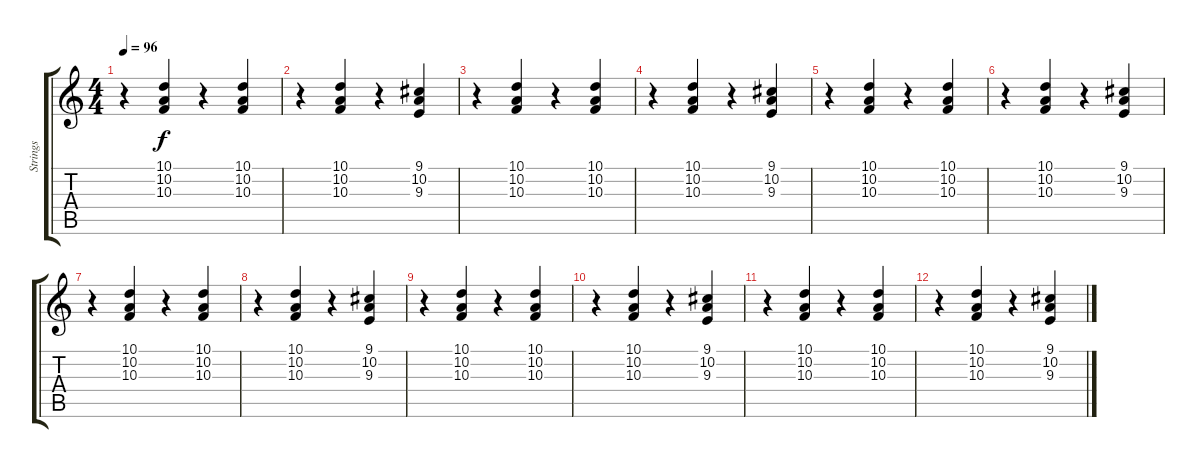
\track ("Strings" "Strings") {instrument pizzicatostrings}
\staff {score tabs}
\tuning (E4 B3 G3 D3 A2 E2) {hide}
\ts (4 4)
\tempo 96
\clef g2
\ks c
r.4{dy f} (10.1 10.2 10.3).4 r.4 (10.1 10.2 10.3).4 |
r.4 (10.1 10.2 10.3).4 r.4 (9.1 10.2 9.3).4 |
r.4 (10.1 10.2 10.3).4 r.4 (10.1 10.2 10.3).4 |
r.4 (10.1 10.2 10.3).4 r.4 (9.1 10.2 9.3).4 |
r.4 (10.1 10.2 10.3).4 r.4 (10.1 10.2 10.3).4 |
r.4 (10.1 10.2 10.3).4 r.4 (9.1 10.2 9.3).4 |
r.4 (10.1 10.2 10.3).4 r.4 (10.1 10.2 10.3).4 |
r.4 (10.1 10.2 10.3).4 r.4 (9.1 10.2 9.3).4 |
r.4 (10.1 10.2 10.3).4 r.4 (10.1 10.2 10.3).4 |
r.4 (10.1 10.2 10.3).4 r.4 (9.1 10.2 9.3).4 |
r.4 (10.1 10.2 10.3).4 r.4 (10.1 10.2 10.3).4 |
r.4 (10.1 10.2 10.3).4 r.4 (9.1 10.2 9.3).4
